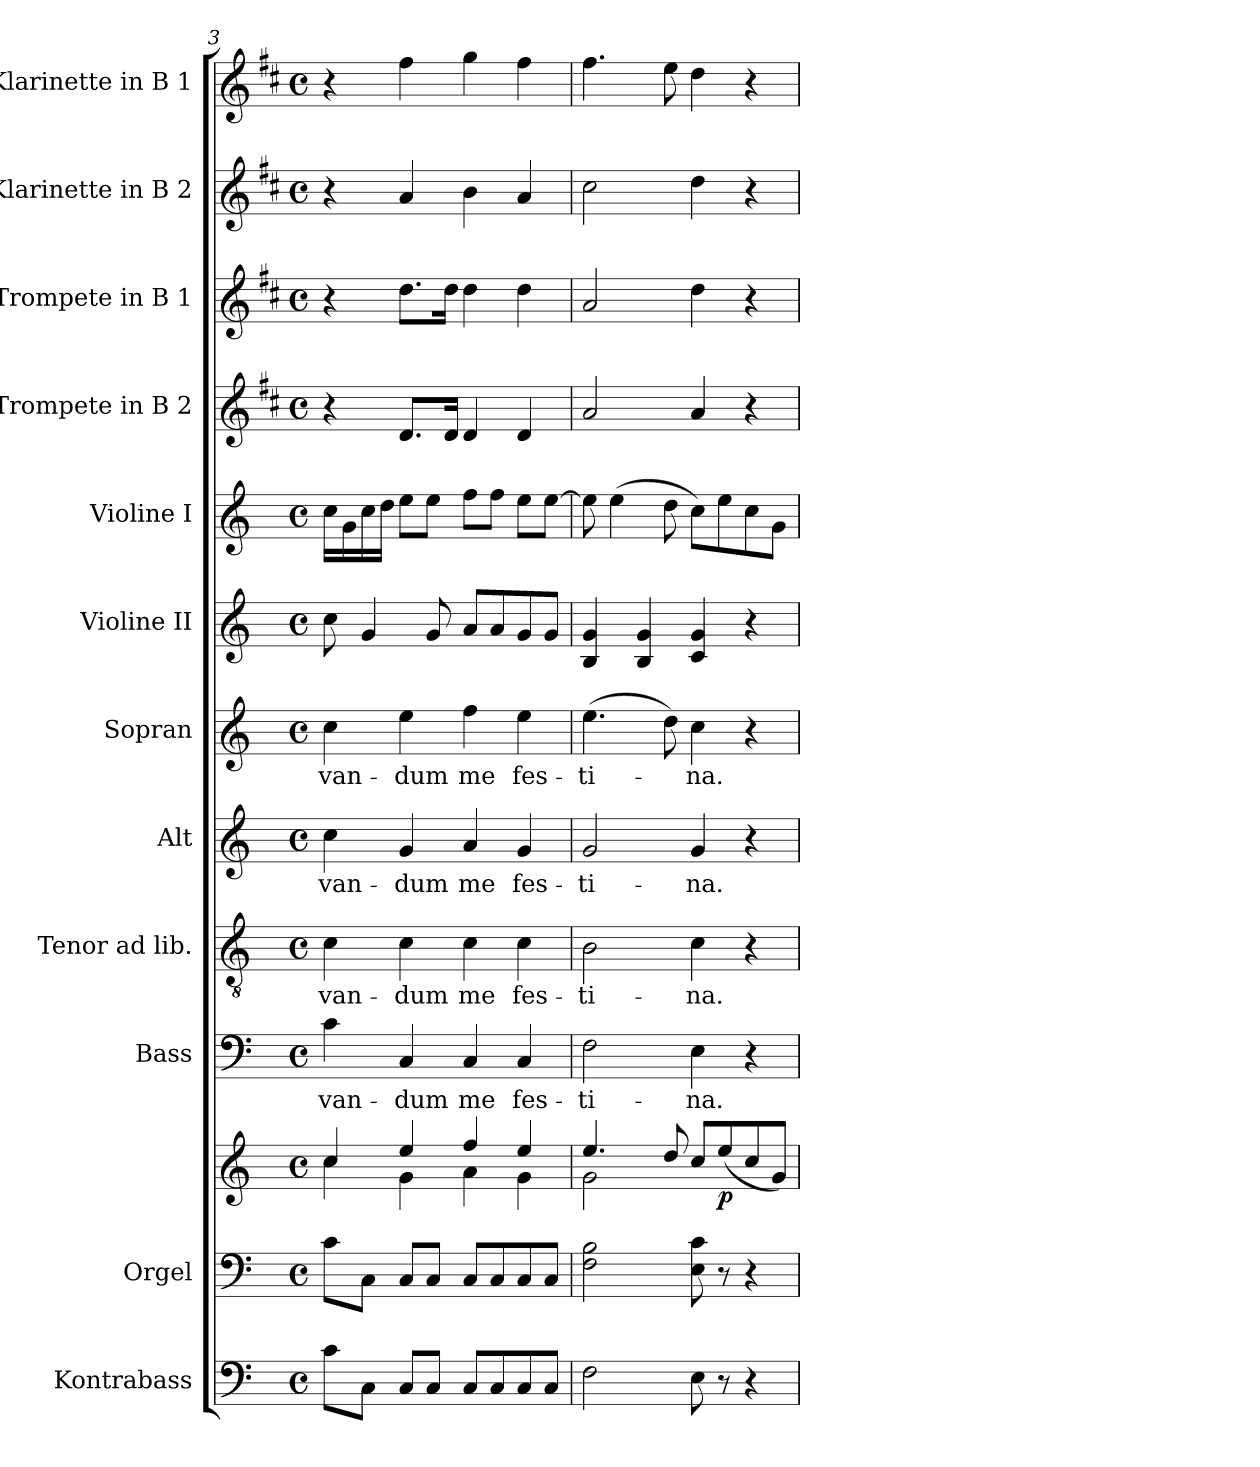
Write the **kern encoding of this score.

**kern	**kern	**kern	**dynam	**kern	**text	**kern	**text	**kern	**text	**kern	**text	**kern	**kern	**kern	**kern	**kern	**kern
*part12	*part11	*part11	*part11	*part10	*part10	*part9	*part9	*part8	*part8	*part7	*part7	*part6	*part5	*part4	*part3	*part2	*part1
*staff13	*staff12	*staff11	*staff11/12	*staff10	*staff10	*staff9	*staff9	*staff8	*staff8	*staff7	*staff7	*staff6	*staff5	*staff4	*staff3	*staff2	*staff1
*I"Kontrabass	*I"Orgel	*	*	*I"Bass	*	*I"Tenor ad lib.	*	*I"Alt	*	*I"Sopran	*	*I"Violine II	*I"Violine I	*I"Trompete in B 2	*I"Trompete in B 1	*I"Klarinette in B 2	*I"Klarinette in B 1
*I'Kb.	*I'Org.	*	*	*I'B	*	*I'T	*	*I'A	*	*I'S	*	*I'Vl. II	*I'Vl. I	*	*	*	*
*clefF4	*clefF4	*clefG2	*	*clefF4	*	*clefGv2	*	*clefG2	*	*clefG2	*	*clefG2	*clefG2	*clefG2	*clefG2	*clefG2	*clefG2
*ITrd7c12	*	*	*	*	*	*	*	*	*	*	*	*	*	*ITrd1c2	*ITrd1c2	*ITrd1c2	*ITrd1c2
*k[]	*k[]	*k[]	*	*k[]	*	*k[]	*	*k[]	*	*k[]	*	*k[]	*k[]	*k[]	*k[]	*k[]	*k[]
*C:	*C:	*C:	*	*C:	*	*C:	*	*C:	*	*C:	*	*C:	*C:	*C:	*C:	*C:	*C:
*M4/4	*M4/4	*M4/4	*	*M4/4	*	*M4/4	*	*M4/4	*	*M4/4	*	*M4/4	*M4/4	*M4/4	*M4/4	*M4/4	*M4/4
*met(c)	*met(c)	*met(c)	*	*met(c)	*	*met(c)	*	*met(c)	*	*met(c)	*	*met(c)	*met(c)	*met(c)	*met(c)	*met(c)	*met(c)
=3	=3	=3	=3	=3	=3	=3	=3	=3	=3	=3	=3	=3	=3	=3	=3	=3	=3
*	*	*^	*	*	*	*	*	*	*	*	*	*	*	*	*	*	*
!	!	!	!	!	!	!LO:LY:b	!	!LO:LY:b	!	!LO:LY:b	!	!LO:LY:b	!	!	!	!	!	!
8C\L	8c\L	4cc/	4cc\	.	4c\	-van-	4c\	-van-	4cc\	-van-	4cc\	-van-	8cc\	16cc\LL	4r	4r	4r	4r
.	.	.	.	.	.	.	.	.	.	.	.	.	.	16g\	.	.	.	.
8CC\J	8C\J	.	.	.	.	.	.	.	.	.	.	.	4g/	16cc\	.	.	.	.
.	.	.	.	.	.	.	.	.	.	.	.	.	.	16dd\JJ	.	.	.	.
!	!	!	!	!	!	!LO:LY:b	!	!LO:LY:b	!	!LO:LY:b	!	!LO:LY:b	!	!	!	!	!	!
8CC/L	8C/L	4ee/	4g\	.	4C/	-dum	4c\	-dum	4g/	-dum	4ee\	-dum	.	8ee\L	8.c/L	8.cc\L	4g/	4ee\
8CC/J	8C/J	.	.	.	.	.	.	.	.	.	.	.	8g/	8ee\J	.	.	.	.
.	.	.	.	.	.	.	.	.	.	.	.	.	.	.	16c/Jk	16cc\Jk	.	.
!	!	!	!	!	!	!LO:LY:b	!	!LO:LY:b	!	!LO:LY:b	!	!LO:LY:b	!	!	!	!	!	!
8CC/L	8C/L	4ff/	4a\	.	4C/	me	4c\	me	4a/	me	4ff\	me	8a/L	8ff\L	4c/	4cc\	4a\	4ff\
8CC/	8C/	.	.	.	.	.	.	.	.	.	.	.	8a/	8ff\J	.	.	.	.
!	!	!	!	!	!	!LO:LY:b	!	!LO:LY:b	!	!LO:LY:b	!	!LO:LY:b	!	!	!	!	!	!
8CC/	8C/	4ee/	4g\	.	4C/	fes-	4c\	fes-	4g/	fes-	4ee\	fes-	8g/	8ee\L	4c/	4cc\	4g/	4ee\
8CC/J	8C/J	.	.	.	.	.	.	.	.	.	.	.	8g/J	[8ee\J	.	.	.	.
=4	=4	=4	=4	=4	=4	=4	=4	=4	=4	=4	=4	=4	=4	=4	=4	=4	=4	=4
!	!	!	!	!	!	!LO:LY:b	!	!LO:LY:b	!	!LO:LY:b	!	!LO:LY:b	!	!	!	!	!	!
2FF\	2F\ 2B\	4.ee/	2g\	.	2F\	-ti-	2B\	-ti-	2g/	-ti-	(>4.ee\	-ti-	4B/ 4g/	8ee\]	2g/	2g/	2b\	4.ee\
.	.	.	.	.	.	.	.	.	.	.	.	.	.	(>4ee\	.	.	.	.
.	.	.	.	.	.	.	.	.	.	.	.	.	4B/ 4g/	.	.	.	.	.
.	.	8dd/	.	.	.	.	.	.	.	.	8dd\)	.	.	8dd\	.	.	.	8dd\
!	!	!	!	!	!	!LO:LY:b	!	!LO:LY:b	!	!LO:LY:b	!	!LO:LY:b	!	!	!	!	!	!
8EE\	8E\ 8c\	8cc/L	2ryy	.	4E\	-na.	4c\	-na.	4g/	-na.	4cc\	-na.	4c/ 4g/	8cc\L)	4g/	4cc\	4cc\	4cc\
!	!	!	!	!LO:DY:b	!	!	!	!	!	!	!	!	!	!	!	!	!	!
8r	8r	(<8ee/	.	p	.	.	.	.	.	.	.	.	.	8ee\	.	.	.	.
4r	4r	8cc/	.	.	4r	.	4r	.	4r	.	4r	.	4r	8cc\	4r	4r	4r	4r
.	.	8g/J)	.	.	.	.	.	.	.	.	.	.	.	8g\J	.	.	.	.
*	*	*v	*v	*	*	*	*	*	*	*	*	*	*	*	*	*	*	*
=	=	=	=	=	=	=	=	=	=	=	=	=	=	=	=	=	=
*-	*-	*-	*-	*-	*-	*-	*-	*-	*-	*-	*-	*-	*-	*-	*-	*-	*-
